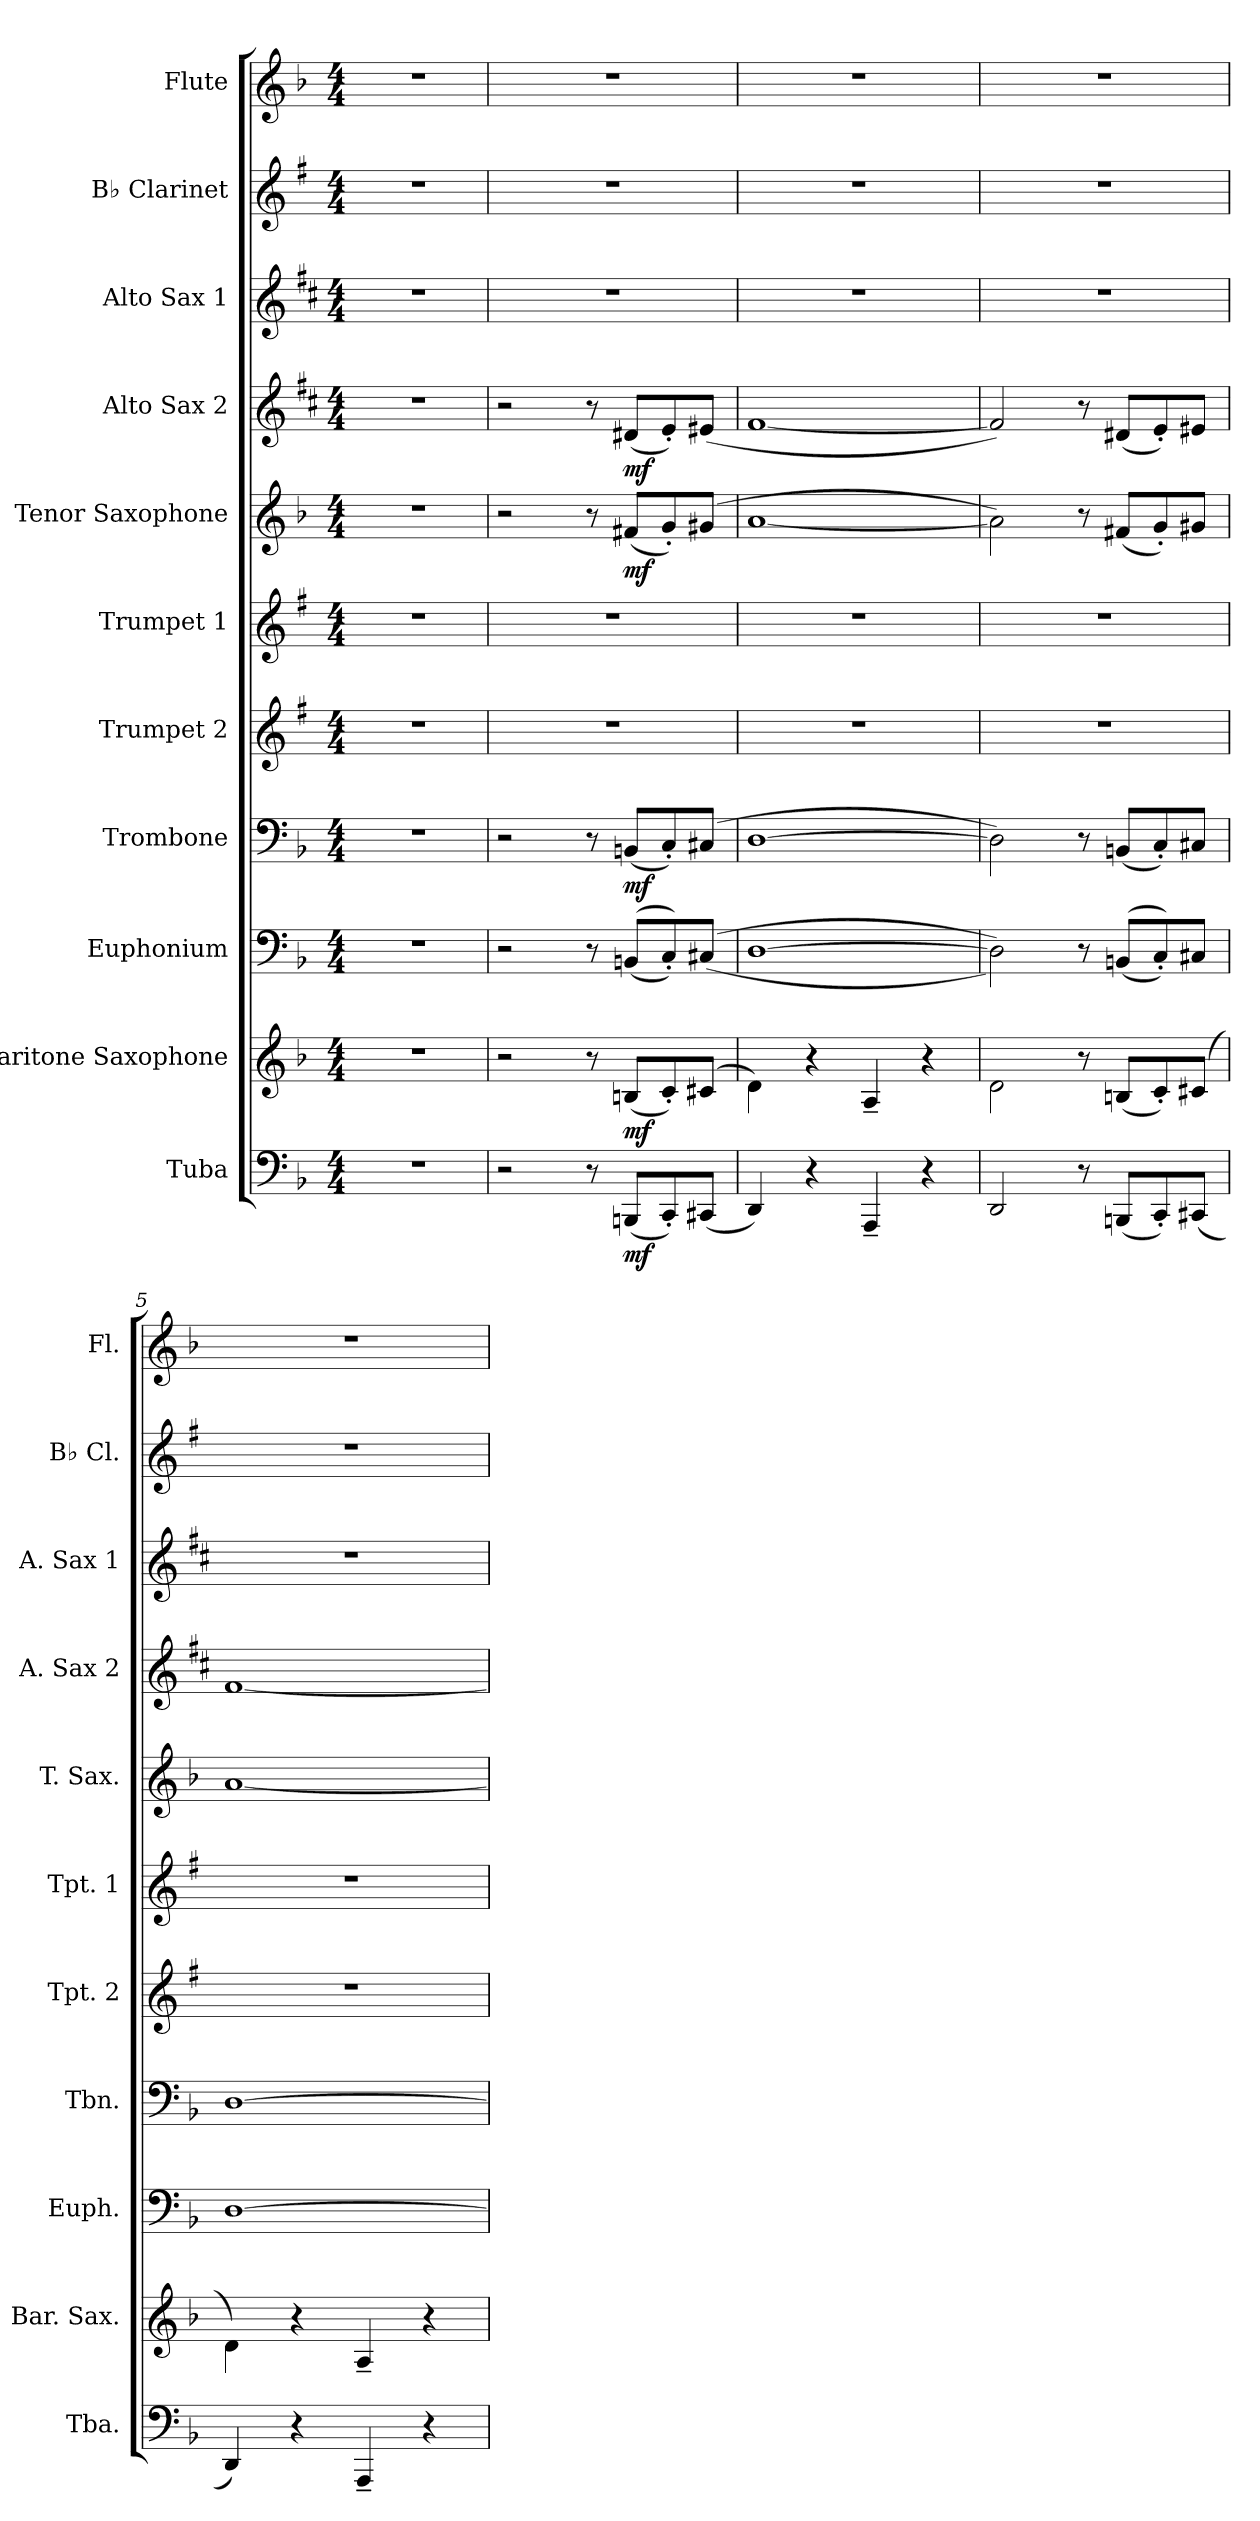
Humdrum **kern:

**kern	**dynam	**kern	**dynam	**kern	**dynam	**kern	**dynam	**kern	**kern	**kern	**dynam	**kern	**dynam	**kern	**kern	**kern
*part11	*part11	*part10	*part10	*part9	*part9	*part8	*part8	*part7	*part6	*part5	*part5	*part4	*part4	*part3	*part2	*part1
*staff11	*staff11	*staff10	*staff10	*staff9	*staff9	*staff8	*staff8	*staff7	*staff6	*staff5	*staff5	*staff4	*staff4	*staff3	*staff2	*staff1
*I"Tuba	*	*I"Baritone Saxophone	*	*I"Euphonium	*	*I"Trombone	*	*I"Trumpet 2	*I"Trumpet 1	*I"Tenor Saxophone	*	*I"Alto Sax 2	*	*I"Alto Sax 1	*I"B♭ Clarinet	*I"Flute
*I'Tba.	*	*I'Bar. Sax.	*	*I'Euph.	*	*I'Tbn.	*	*I'Tpt. 2	*I'Tpt. 1	*I'T. Sax.	*	*I'A. Sax 2	*	*I'A. Sax 1	*I'B♭ Cl.	*I'Fl.
*clefF4	*	*clefG2	*	*clefF4	*	*clefF4	*	*clefG2	*clefG2	*clefG2	*	*clefG2	*	*clefG2	*clefG2	*clefG2
*	*	*ITrd12c21	*	*	*	*	*	*ITrd1c2	*ITrd1c2	*ITrd8c14	*	*ITrd5c9	*	*ITrd5c9	*ITrd1c2	*
*k[b-]	*	*k[b-]	*	*k[b-]	*	*k[b-]	*	*k[b-]	*k[b-]	*k[b-]	*	*k[b-]	*	*k[b-]	*k[b-]	*k[b-]
*M4/4	*	*M4/4	*	*M4/4	*	*M4/4	*	*M4/4	*M4/4	*M4/4	*	*M4/4	*	*M4/4	*M4/4	*M4/4
*MM102	*	*MM102	*	*MM102	*	*MM102	*	*MM102	*MM102	*MM102	*	*MM102	*	*MM102	*MM102	*MM102
=1	=1	=1	=1	=1	=1	=1	=1	=1	=1	=1	=1	=1	=1	=1	=1	=1
1r	.	1r	.	1r	.	1r	.	1r	1r	1r	.	1r	.	1r	1r	1r
=2	=2	=2	=2	=2	=2	=2	=2	=2	=2	=2	=2	=2	=2	=2	=2	=2
2r	.	2r	.	2r	.	2r	.	1r	1r	2r	.	2r	.	1r	1r	1r
8r	.	8r	.	8r	.	8r	.	.	.	8r	.	8r	.	.	.	.
!	!LO:DY:b	!	!LO:DY:b	!	!LO:DY:b	!	!	!	!	!	!	!	!	!	!	!
!	!	!	!	!	!LO:DY:n=1:b	!	!LO:DY:b	!	!	!	!LO:DY:b	!	!LO:DY:b	!	!	!
(8BBBn/L	mf	(8BBn/L	mf	((8BBn/L	mf mf	(8BBn/L	mf	.	.	(8F#X/L	mf	(8F#X/L	mf	.	.	.
8CC'/)	.	8C'/)	.	8C'/))	.	8C'/)	.	.	.	8G'/)	.	8G'/)	.	.	.	.
(8CC#X/J	.	(8C#X/J	.	((8C#X/J	.	(8C#X/J	.	.	.	(8G#X/J	.	(8G#X/J	.	.	.	.
=3	=3	=3	=3	=3	=3	=3	=3	=3	=3	=3	=3	=3	=3	=3	=3	=3
4DD/)	.	4D\)	.	[1D	.	[1D	.	1r	1r	[1A	.	[1A	.	1r	1r	1r
4r	.	4r	.	.	.	.	.	.	.	.	.	.	.	.	.	.
4AAA~/	.	4AA~/	.	.	.	.	.	.	.	.	.	.	.	.	.	.
4r	.	4r	.	.	.	.	.	.	.	.	.	.	.	.	.	.
=4	=4	=4	=4	=4	=4	=4	=4	=4	=4	=4	=4	=4	=4	=4	=4	=4
2DD/	.	2D\	.	2D\]))	.	2D\])	.	1r	1r	2A\])	.	2A/])	.	1r	1r	1r
8r	.	8r	.	8r	.	8r	.	.	.	8r	.	8r	.	.	.	.
(8BBBn/L	.	(8BBn/L	.	((8BBn/L	.	(8BBn/L	.	.	.	(8F#X/L	.	(8F#X/L	.	.	.	.
8CC'/)	.	8C'/)	.	8C'/))	.	8C'/)	.	.	.	8G'/)	.	8G'/)	.	.	.	.
(8CC#X/J	.	(8C#X/J	.	8C#X/J	.	8C#X/J	.	.	.	8G#X/J	.	8G#X/J	.	.	.	.
=5	=5	=5	=5	=5	=5	=5	=5	=5	=5	=5	=5	=5	=5	=5	=5	=5
4DD/)	.	4D\)	.	[1D	.	[1D	.	1r	1r	[1A	.	[1A	.	1r	1r	1r
4r	.	4r	.	.	.	.	.	.	.	.	.	.	.	.	.	.
4AAA~/	.	4AA~/	.	.	.	.	.	.	.	.	.	.	.	.	.	.
4r	.	4r	.	.	.	.	.	.	.	.	.	.	.	.	.	.
=	=	=	=	=	=	=	=	=	=	=	=	=	=	=	=	=
*-	*-	*-	*-	*-	*-	*-	*-	*-	*-	*-	*-	*-	*-	*-	*-	*-
